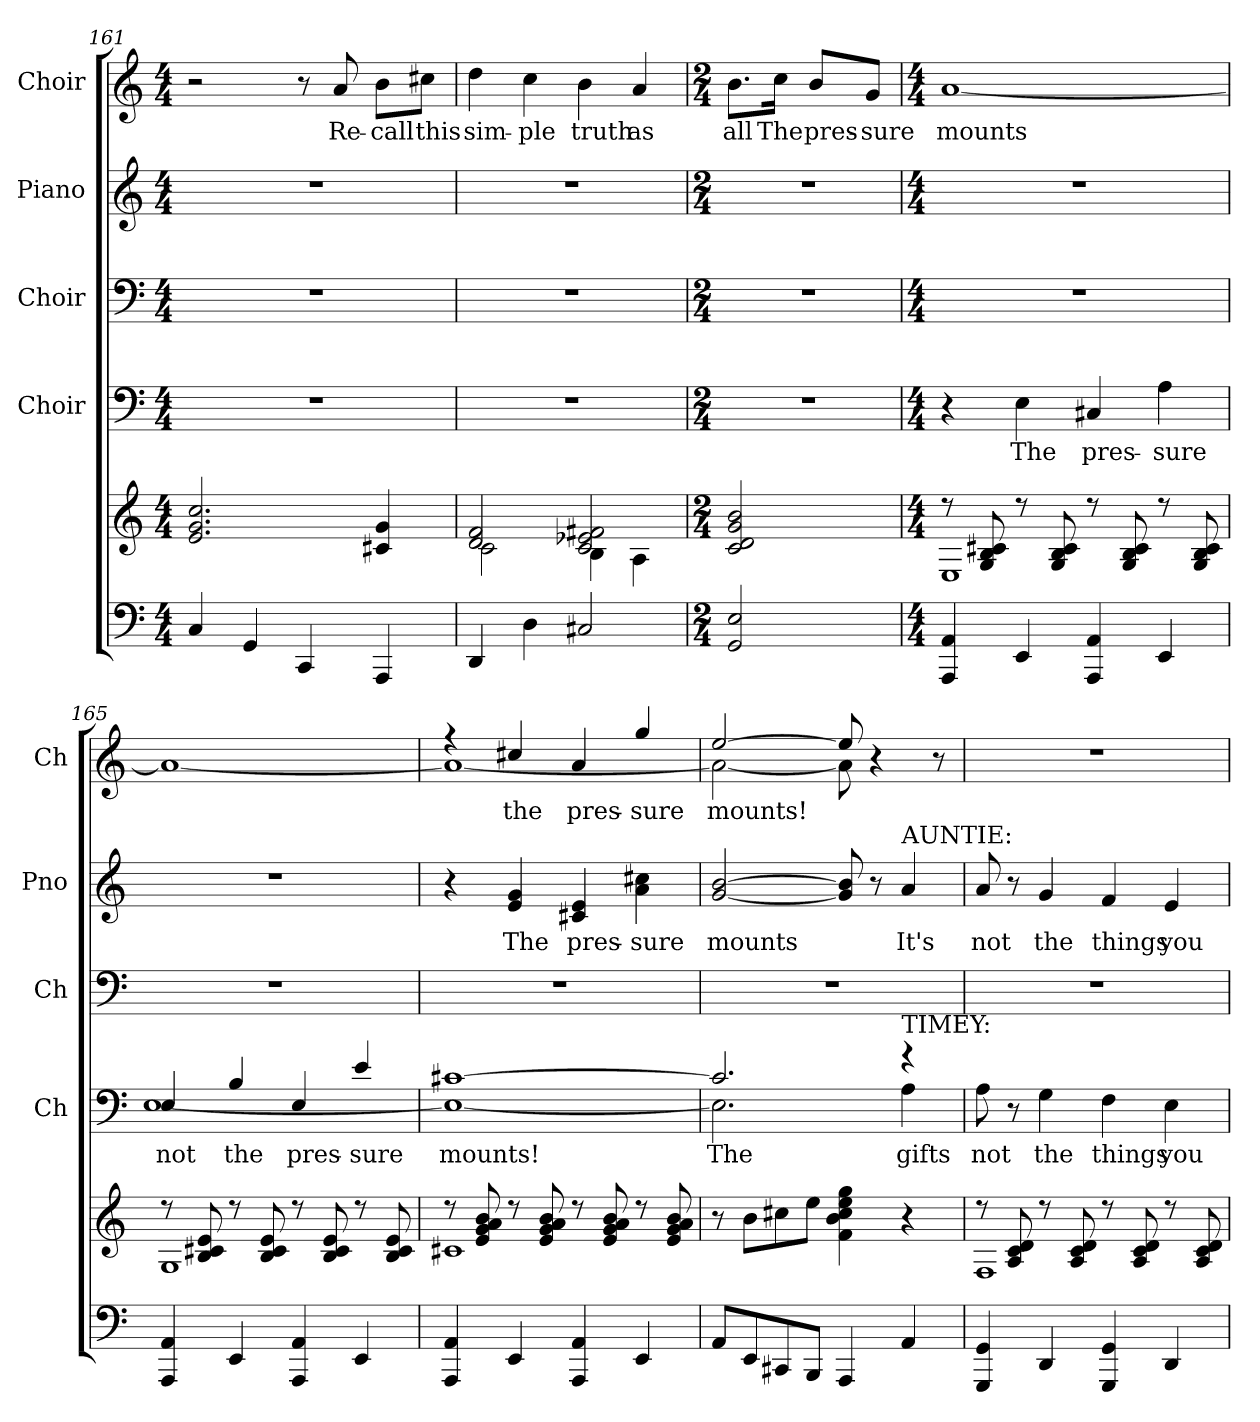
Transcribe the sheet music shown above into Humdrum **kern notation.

**kern	**kern	**kern	**text	**kern	**kern	**text	**kern	**text
*part5	*part5	*part4	*part4	*part3	*part2	*part2	*part1	*part1
*staff6	*staff5	*staff4	*staff4	*staff3	*staff2	*staff2	*staff1	*staff1
*	*	*I"Choir	*	*I"Choir	*I"Piano	*	*I"Choir	*
*	*	*I'Ch	*	*I'Ch	*I'Pno	*	*I'Ch	*
*clefF4	*clefG2	*clefF4	*	*clefF4	*clefG2	*	*clefG2	*
*k[]	*k[]	*k[]	*	*k[]	*k[]	*	*k[]	*
*M4/4	*M4/4	*M4/4	*	*M4/4	*M4/4	*	*M4/4	*
=161	=161	=161	=161	=161	=161	=161	=161	=161
4C	2.e 2.g 2.cc	1r	.	1r	1r	.	2r	.
4GG	.	.	.	.	.	.	.	.
4CC	.	.	.	.	.	.	8r	.
.	.	.	.	.	.	.	8a	Re-
4AAA	4c#X 4g	.	.	.	.	.	8bL	-call
.	.	.	.	.	.	.	8cc#XJ	this
=162	=162	=162	=162	=162	=162	=162	=162	=162
*	*^	*	*	*	*	*	*	*
4DD	2d 2f	2c	1r	.	1r	1r	.	4dd	sim-
4D	.	.	.	.	.	.	.	4cc	-ple
2C#X	2c 2e-X 2f#X	4B	.	.	.	.	.	4b	truth
.	.	4A	.	.	.	.	.	4a	as
*	*v	*v	*	*	*	*	*	*	*
=163	=163	=163	=163	=163	=163	=163	=163	=163
*M2/4	*M2/4	*M2/4	*	*M2/4	*M2/4	*	*M2/4	*
2GG 2E	2c 2d 2g 2b	2r	.	2r	2r	.	8.bL	all
.	.	.	.	.	.	.	16ccJk	The
.	.	.	.	.	.	.	8bL	pres-
.	.	.	.	.	.	.	8gJ	-sure
!!LO:LB:g=z
=164	=164	=164	=164	=164	=164	=164	=164	=164
*M4/4	*M4/4	*M4/4	*	*M4/4	*M4/4	*	*M4/4	*
*	*^	*	*	*	*	*	*	*
4AAA 4AA	8r	1E	4r	.	1r	1r	.	[1a	mounts
.	8G 8B 8c#X	.	.	.	.	.	.	.	.
4EE	8r	.	4E	The	.	.	.	.	.
.	8G 8B 8c#	.	.	.	.	.	.	.	.
4AAA 4AA	8r	.	4C#X	pres-	.	.	.	.	.
.	8G 8B 8c#	.	.	.	.	.	.	.	.
4EE	8r	.	4A	-sure	.	.	.	.	.
.	8G 8B 8c#	.	.	.	.	.	.	.	.
=165	=165	=165	=165	=165	=165	=165	=165	=165	=165
*	*	*	*^	*	*	*	*	*	*
4AAA 4AA	8r	1G	4E	[1E	not	1r	1r	.	1a_	.
.	8B 8c#X 8e	.	.	.	.	.	.	.	.	.
!	!	!	!	!	!LO:LY:a	!	!	!	!	!
4EE	8r	.	4B	.	the	.	.	.	.	.
.	8B 8c# 8e	.	.	.	.	.	.	.	.	.
!	!	!	!	!	!LO:LY:a	!	!	!	!	!
4AAA 4AA	8r	.	4E	.	pres-	.	.	.	.	.
.	8B 8c# 8e	.	.	.	.	.	.	.	.	.
!	!	!	!	!	!LO:LY:a	!	!	!	!	!
4EE	8r	.	4e	.	-sure	.	.	.	.	.
.	8B 8c# 8e	.	.	.	.	.	.	.	.	.
=166	=166	=166	=166	=166	=166	=166	=166	=166	=166	=166
!	!	!	!	!	!LO:LY:a	!	!	!	!	!
*	*	*	*	*	*	*	*	*	*^	*
4AAA 4AA	8r	1c#X	[1c#X	1E_	mounts!	1r	4r	.	4r	1a_	.
.	8e 8g 8a 8b	.	.	.	.	.	.	.	.	.	.
!	!	!	!	!	!	!	!	!	!	!	!LO:LY:a
4EE	8r	.	.	.	.	.	4e 4g	The	4cc#X	.	the
.	8e 8g 8a 8b	.	.	.	.	.	.	.	.	.	.
!	!	!	!	!	!	!	!	!	!	!	!LO:LY:a
4AAA 4AA	8r	.	.	.	.	.	4c#X 4e	pres-	4a	.	pres-
.	8e 8g 8a 8b	.	.	.	.	.	.	.	.	.	.
!	!	!	!	!	!	!	!	!	!	!	!LO:LY:a
4EE	8r	.	.	.	.	.	4a 4cc#X	-sure	4gg	.	-sure
.	8e 8g 8a 8b	.	.	.	.	.	.	.	.	.	.
*	*v	*v	*	*	*	*	*	*	*	*	*
=167	=167	=167	=167	=167	=167	=167	=167	=167	=167	=167
!	!	!	!	!	!	!	!	!	!	!LO:LY:a
8AAL	8r	2.c#]	2.E]	The	1r	[2g [2b	mounts	[2ee	2a_	mounts!
8EE	8bL	.	.	.	.	.	.	.	.	.
8CC#X	8cc#X	.	.	.	.	.	.	.	.	.
8BBBJ	8eeJ	.	.	.	.	.	.	.	.	.
4AAA	4f 4b 4cc# 4ee 4gg	.	.	.	.	8g] 8b]	.	8ee]	8a]	.
.	.	.	.	.	.	8r	.	4r	4ryy	.
!	!	!	!	!	!	!LO:TX:t=AUNTIE&colon;	!	!	!	!
!	!	!LO:TX:t=TIMEY&colon;	!	!	!	!	!	!	!	!
4AA	4r	4r	4A	gifts	.	4a	It's	.	.	.
.	.	.	.	.	.	.	.	8r	8ryy	.
*	*	*v	*v	*	*	*	*	*v	*v	*
!!LO:PB:g=z
=168	=168	=168	=168	=168	=168	=168	=168	=168
*	*^	*	*	*	*	*	*	*
4GGG 4GG	8r	1F	8A	not	1r	8a	not	1r	.
.	8A 8c 8d	.	8r	.	.	8r	.	.	.
4DD	8r	.	4G	the	.	4g	the	.	.
.	8A 8c 8d	.	.	.	.	.	.	.	.
4GGG 4GG	8r	.	4F	things	.	4f	things	.	.
.	8A 8c 8d	.	.	.	.	.	.	.	.
4DD	8r	.	4E	you	.	4e	you	.	.
.	8A 8c 8d	.	.	.	.	.	.	.	.
*	*v	*v	*	*	*	*	*	*	*
=	=	=	=	=	=	=	=	=
*-	*-	*-	*-	*-	*-	*-	*-	*-
